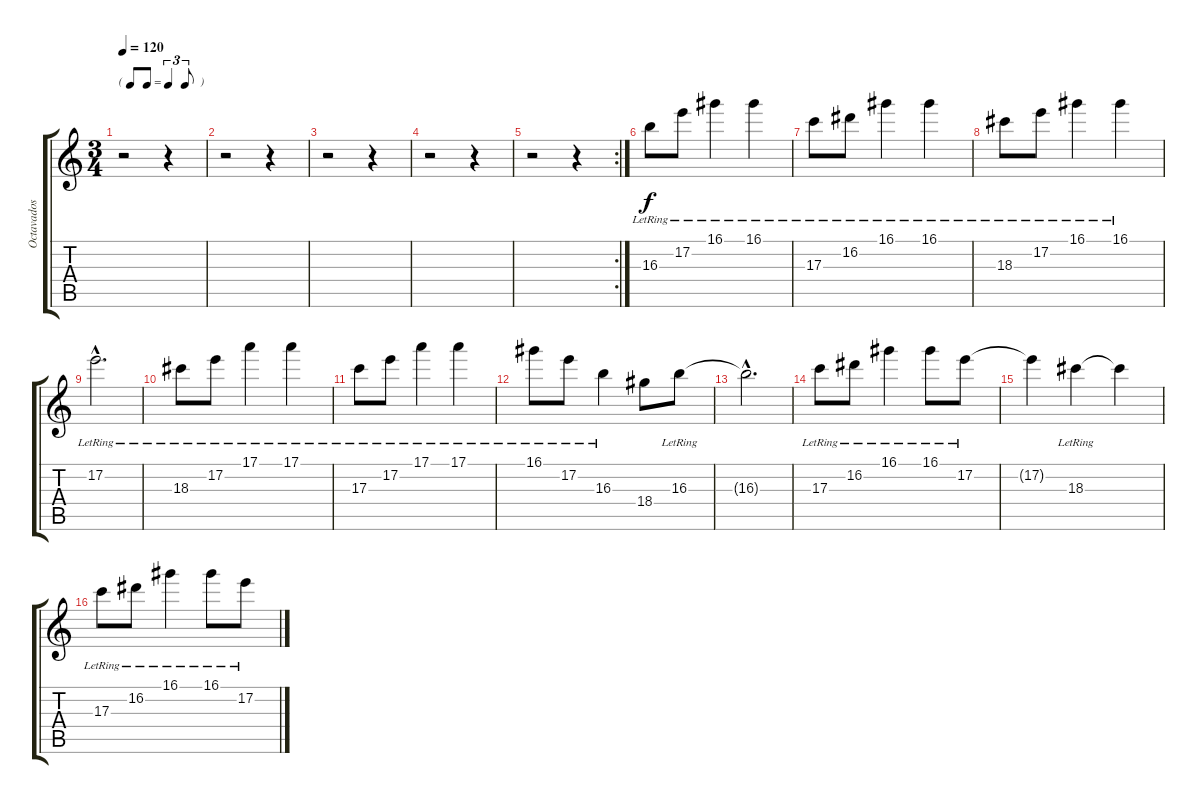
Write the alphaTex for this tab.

\track ("Octavados" "Octavados") {instrument acousticguitarnylon}
\staff {score tabs}
\tuning (E4 B3 G3 D3 A2 E2) {hide}
\ts (3 4)
\tf triplet8th
\tempo 120
\clef g2
\ks c
r.2{dy f} r.4 |
r.2 r.4 |
r.2 r.4 |
r.2 r.4 |
\rc 2
r.2 r.4 |
16.3{lr}.8 17.2{lr}.8 16.1{lr}.4 16.1{lr}.4 |
17.3{lr}.8 16.2{lr}.8 16.1{lr}.4 16.1{lr}.4 |
18.3{lr}.8 17.2{lr}.8 16.1{lr}.4 16.1{lr}.4 |
17.2{hac lr}.2{d} |
18.3{lr}.8 17.2{lr}.8 17.1{lr}.4 17.1{lr}.4 |
17.3{lr}.8 17.2{lr}.8 17.1{lr}.4 17.1{lr}.4 |
16.1{lr}.8 17.2{lr}.8 16.3{lr}.4 18.4.8 16.3{lr}.8 |
16.3{hac t}.2{d} |
17.3{lr}.8 16.2{lr}.8 16.1{lr}.4 16.1{lr}.8 17.2{lr}.8 |
17.2{t}.4 18.3{lr}.4 18.3{t}.4 |
17.3{lr}.8 16.2{lr}.8 16.1{lr}.4 16.1{lr}.8 17.2{lr}.8
